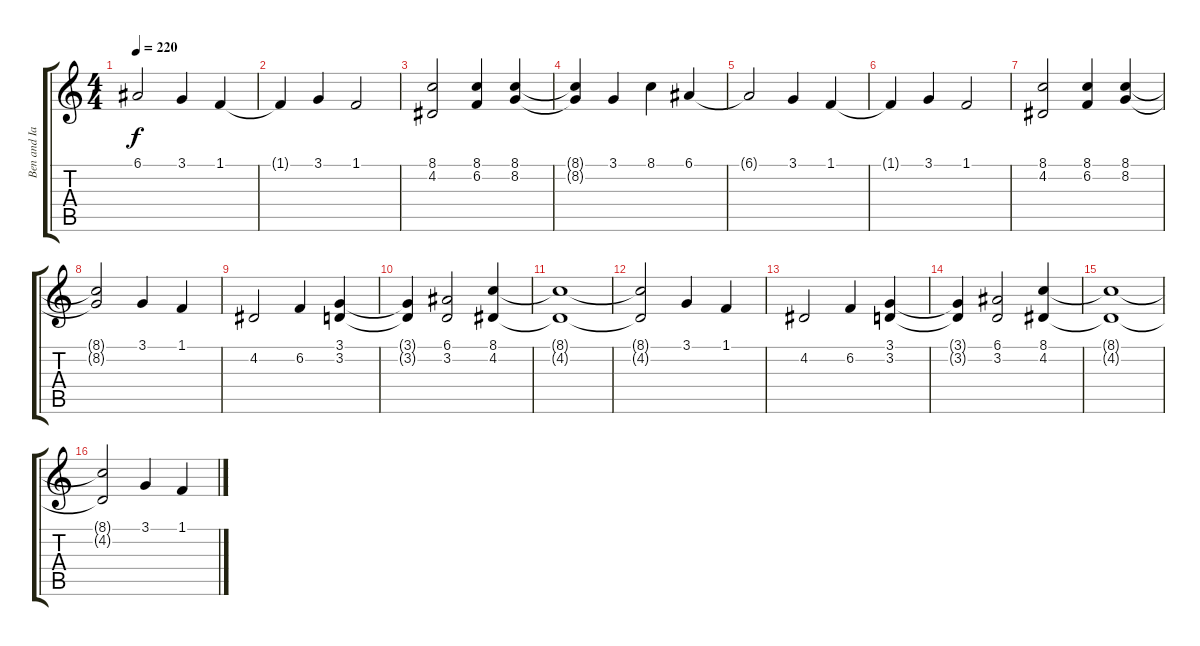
\track ("Ben and Ian" "Ben and Ia") {instrument electricgrandpiano}
\staff {score tabs}
\tuning (E4 B3 G3 D3 A2 E2) {hide}
\ts (4 4)
\tempo 220
\clef g2
\ks c
6.1{t}.2{dy f} 3.1.4 1.1.4 |
1.1{t}.4 3.1.4 1.1.2 |
(8.1 4.2).2 (8.1 6.2).4 (8.1 8.2).4 |
(8.1{t} 8.2{t}).4 3.1.4 8.1.4 6.1.4 |
6.1{t}.2 3.1.4 1.1.4 |
1.1{t}.4 3.1.4 1.1.2 |
(8.1 4.2).2 (8.1 6.2).4 (8.1 8.2).4 |
(8.1{t} 8.2{t}).2 3.1.4 1.1.4 |
4.2.2 6.2.4 (3.1 3.2).4 |
(3.1{t} 3.2{t}).4 (6.1 3.2).2 (8.1 4.2).4 |
(8.1{t} 4.2{t}).1 |
(8.1{t} 4.2{t}).2 3.1.4 1.1.4 |
4.2.2 6.2.4 (3.1 3.2).4 |
(3.1{t} 3.2{t}).4 (6.1 3.2).2 (8.1 4.2).4 |
(8.1{t} 4.2{t}).1 |
(8.1{t} 4.2{t}).2 3.1.4 1.1.4
